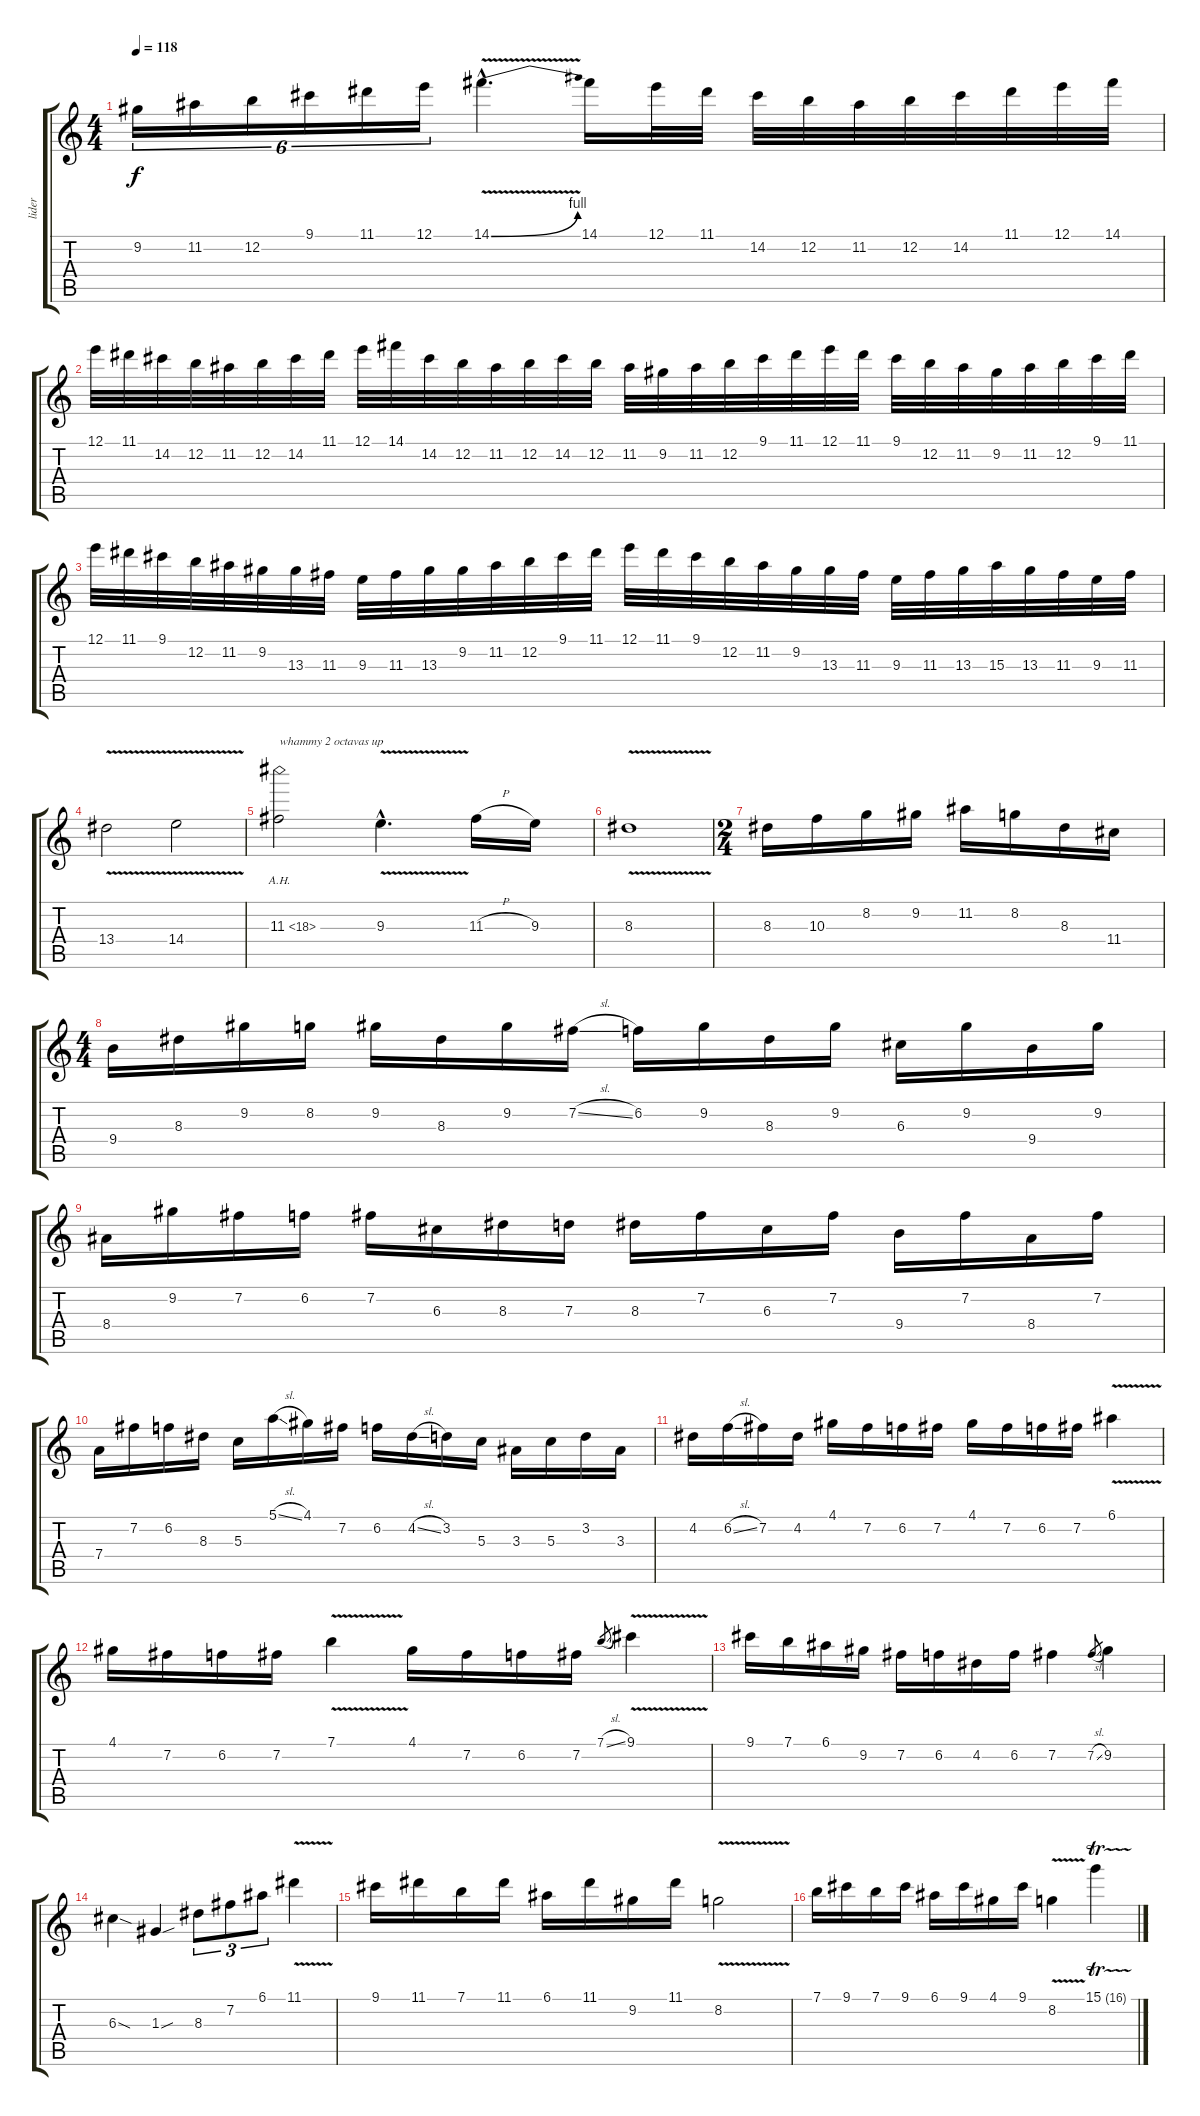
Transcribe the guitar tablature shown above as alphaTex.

\track ("lider" "lider") {instrument distortionguitar}
\staff {score tabs}
\tuning (E4 B3 G3 D3 A2 E2) {hide}
\ts (4 4)
\tempo 118
\clef g2
\ks c
9.2.16{tu (6 4) dy f} 11.2.16{tu (6 4)} 12.2.16{tu (6 4)} 9.1.16{tu (6 4)} 11.1.16{tu (6 4)} 12.1.16{tu (6 4)} 14.1{be (bend 0 0 60 4) v hac}.4{d} 14.1.16 12.1.32 11.1.32 14.2.32 12.2.32 11.2.32 12.2.32 14.2.32 11.1.32 12.1.32 14.1.32 |
12.1.32 11.1.32 14.2.32 12.2.32 11.2.32 12.2.32 14.2.32 11.1.32 12.1.32 14.1.32 14.2.32 12.2.32 11.2.32 12.2.32 14.2.32 12.2.32 11.2.32 9.2.32 11.2.32 12.2.32 9.1.32 11.1.32 12.1.32 11.1.32 9.1.32 12.2.32 11.2.32 9.2.32 11.2.32 12.2.32 9.1.32 11.1.32 |
12.1.32 11.1.32 9.1.32 12.2.32 11.2.32 9.2.32 13.3.32 11.3.32 9.3.32 11.3.32 13.3.32 9.2.32 11.2.32 12.2.32 9.1.32 11.1.32 12.1.32 11.1.32 9.1.32 12.2.32 11.2.32 9.2.32 13.3.32 11.3.32 9.3.32 11.3.32 13.3.32 15.3.32 13.3.32 11.3.32 9.3.32 11.3.32 |
13.4{v}.2 14.4{v}.2 |
11.3{ah 7}.2{txt "whammy 2 octavas up"} 9.3{v hac}.4{d} 11.3{h}.16 9.3.16 |
8.3{v}.1 |
\ts (2 4)
8.3.16 10.3.16 8.2.16 9.2.16 11.2.16 8.2.16 8.3.16 11.4.16 |
\ts (4 4)
9.4.16 8.3.16 9.2.16 8.2.16 9.2.16 8.3.16 9.2.16 7.2{sl}.16 6.2.16 9.2.16 8.3.16 9.2.16 6.3.16 9.2.16 9.4.16 9.2.16 |
8.4.16 9.2.16 7.2.16 6.2.16 7.2.16 6.3.16 8.3.16 7.3.16 8.3.16 7.2.16 6.3.16 7.2.16 9.4.16 7.2.16 8.4.16 7.2.16 |
7.4.16 7.2.16 6.2.16 8.3.16 5.3.16 5.1{sl}.16 4.1.16 7.2.16 6.2.16 4.2{sl}.16 3.2.16 5.3.16 3.3.16 5.3.16 3.2.16 3.3.16 |
4.2.16 6.2{sl}.16 7.2.16 4.2.16 4.1.16 7.2.16 6.2.16 7.2.16 4.1.16 7.2.16 6.2.16 7.2.16 6.1{v}.4 |
4.1.16 7.2.16 6.2.16 7.2.16 7.1{v}.4 4.1.16 7.2.16 6.2.16 7.2.16 7.1{sl}.8{gr} 9.1{v}.4 |
9.1.16 7.1.16 6.1.16 9.2.16 7.2.16 6.2.16 4.2.16 6.2.16 7.2.4 7.2{sl}.8{gr} 9.2.4 |
6.3{sod}.4 1.3{sou}.4 8.3.8{tu (3 2)} 7.2.8{tu (3 2)} 6.1.8{tu (3 2)} 11.1{v}.4 |
9.1.16 11.1.16 7.1.16 11.1.16 6.1.16 11.1.16 9.2.16 11.1.16 8.2{v}.2 |
7.1.16 9.1.16 7.1.16 9.1.16 6.1.16 9.1.16 4.1.16 9.1.16 8.2{v}.4 15.1{tr (16 32)}.4
